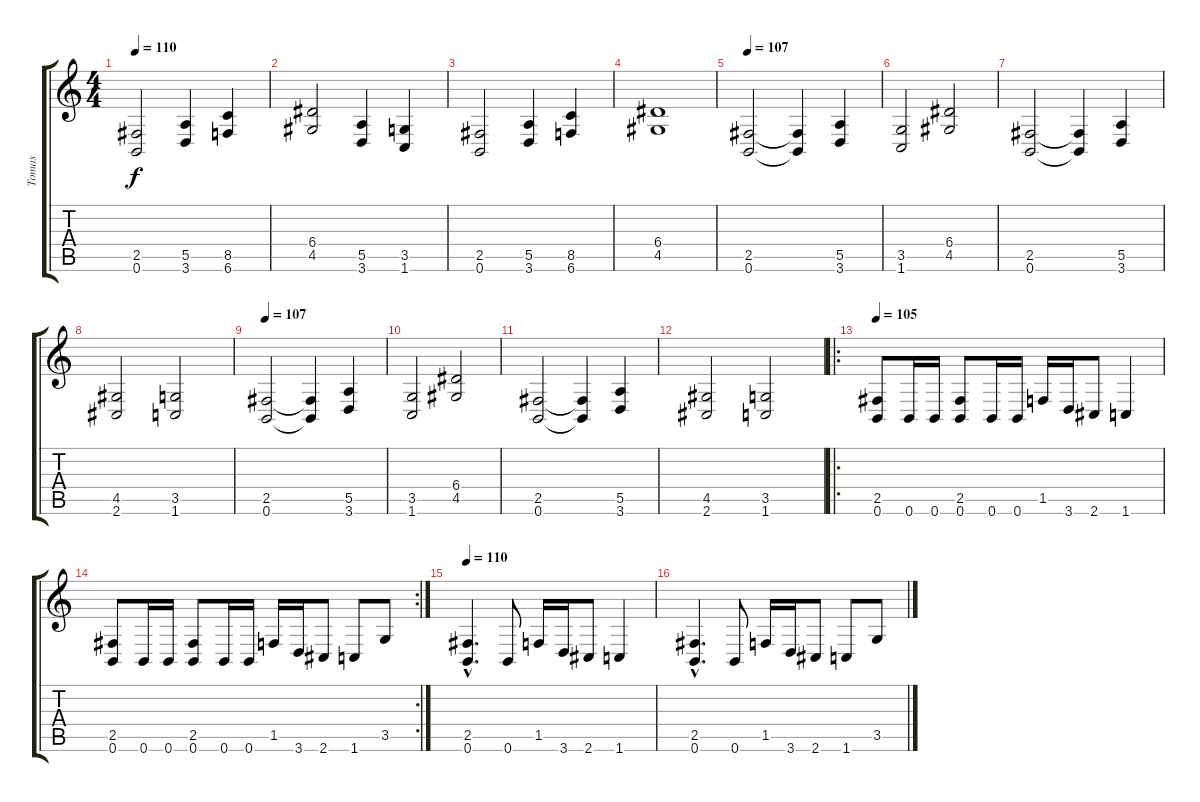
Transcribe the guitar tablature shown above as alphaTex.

\track ("Tomas" "Tomas") {instrument distortionguitar}
\staff {score tabs}
\tuning (B3 Gb3 D3 A2 E2 B1) {hide}
\ts (4 4)
\tempo 110
\clef g2
\ks c
(2.5 0.6).2{dy f} (5.5 3.6).4 (8.5 6.6).4 |
(6.4 4.5).2 (5.5 3.6).4 (3.5 1.6).4 |
(2.5 0.6).2 (5.5 3.6).4 (8.5 6.6).4 |
(6.4 4.5).1 |
\tempo 110
\tempo 107
(2.5 0.6).2 (2.5{t} 0.6{t}).4 (5.5 3.6).4 |
(3.5 1.6).2 (6.4 4.5).2 |
(2.5 0.6).2 (2.5{t} 0.6{t}).4 (5.5 3.6).4 |
(4.5 2.6).2 (3.5 1.6).2 |
\tempo 110
\tempo 107
(2.5 0.6).2 (2.5{t} 0.6{t}).4 (5.5 3.6).4 |
(3.5 1.6).2 (6.4 4.5).2 |
(2.5 0.6).2 (2.5{t} 0.6{t}).4 (5.5 3.6).4 |
(4.5 2.6).2 (3.5 1.6).2 |
\ro
\tempo 105
(2.5 0.6).8 0.6.16 0.6.16 (2.5 0.6).8 0.6.16 0.6.16 1.5.16 3.6.16 2.6.8 1.6.4 |
\rc 2
(2.5 0.6).8 0.6.16 0.6.16 (2.5 0.6).8 0.6.16 0.6.16 1.5.16 3.6.16 2.6.8 1.6.8 3.5.8 |
\tempo 110
(2.5{hac} 0.6{hac}).4{d} 0.6.8 1.5.16 3.6.16 2.6.8 1.6.4 |
(2.5{hac} 0.6{hac}).4{d} 0.6.8 1.5.16 3.6.16 2.6.8 1.6.8 3.5.8
